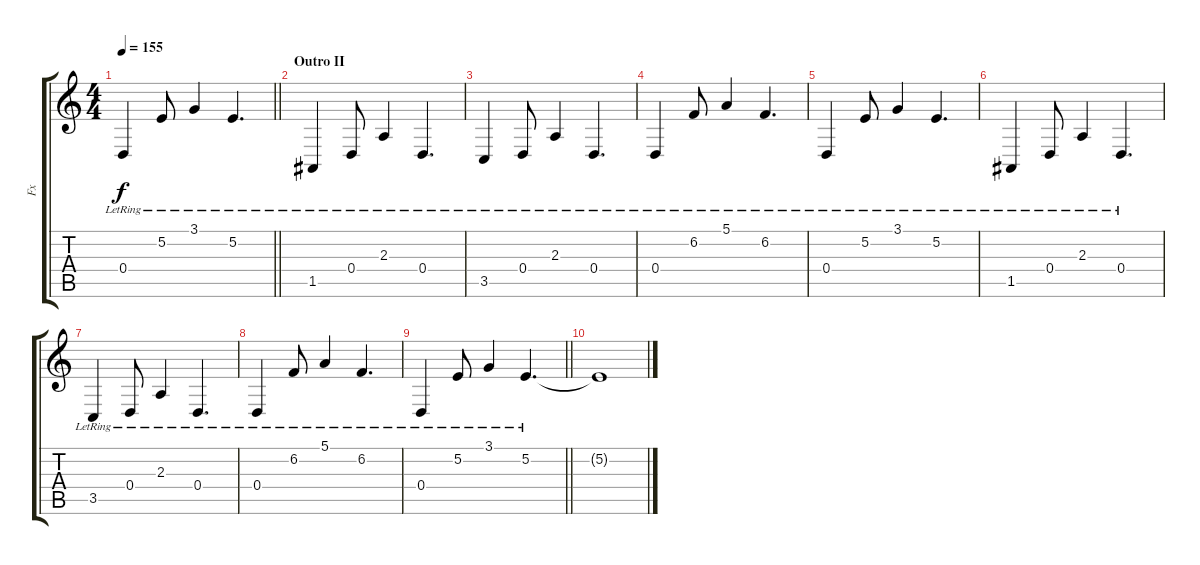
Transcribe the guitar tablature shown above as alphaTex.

\track ("Fx" "Fx") {instrument pad7halo}
\staff {score tabs}
\tuning (E4 B3 G3 D3 A2 E2) {hide}
\ts (4 4)
\tempo 155
\clef g2
\barLineRight lightlight
\ks c
0.4{lr}.4{dy f} 5.2{lr}.8 3.1{lr}.4 5.2{lr}.4{d} |
\section ("" "Outro II")
1.5{lr}.4 0.4{lr}.8 2.3{lr}.4 0.4{lr}.4{d} |
3.5{lr}.4 0.4{lr}.8 2.3{lr}.4 0.4{lr}.4{d} |
0.4{lr}.4 6.2{lr}.8 5.1{lr}.4 6.2{lr}.4{d} |
0.4{lr}.4 5.2{lr}.8 3.1{lr}.4 5.2{lr}.4{d} |
1.5{lr}.4 0.4{lr}.8 2.3{lr}.4 0.4{lr}.4{d} |
3.5{lr}.4 0.4{lr}.8 2.3{lr}.4 0.4{lr}.4{d} |
0.4{lr}.4 6.2{lr}.8 5.1{lr}.4 6.2{lr}.4{d} |
\barLineRight lightlight
0.4{lr}.4 5.2{lr}.8 3.1{lr}.4 5.2{lr}.4{d} |
5.2{t}.1
